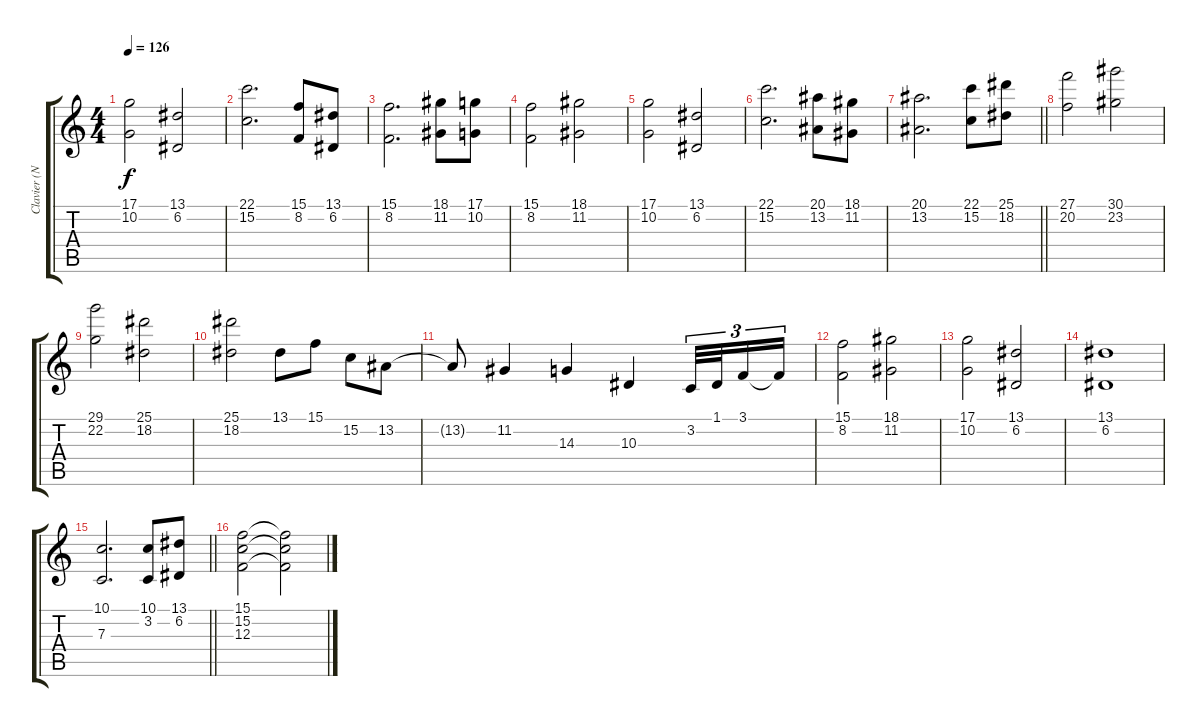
\track ("Clavier (N Strings)" "Clavier (N") {instrument stringensemble1}
\staff {score tabs}
\tuning (D4 A3 F3 C3 G2 C2) {hide}
\ts (4 4)
\tempo 126
\clef g2
\ks c
(17.1 10.2).2{dy f} (13.1 6.2).2 |
(22.1 15.2).2{d} (15.1 8.2).8 (13.1 6.2).8 |
(15.1 8.2).2{d} (18.1 11.2).8 (17.1 10.2).8 |
(15.1 8.2).2 (18.1 11.2).2 |
(17.1 10.2).2 (13.1 6.2).2 |
(22.1 15.2).2{d} (20.1 13.2).8 (18.1 11.2).8 |
\barLineRight lightlight
(20.1 13.2).2{d} (22.1 15.2).8 (25.1 18.2).8 |
(27.1 20.2).2 (30.1 23.2).2 |
(29.1 22.2).2 (25.1 18.2).2 |
(25.1 18.2).2 13.1.8 15.1.8 15.2.8 13.2.8 |
13.2{t}.8 11.2.4 14.3.4 10.3.4 3.2.32{tu (3 2)} 1.1.32{tu (3 2)} 3.1.16{tu (3 2)} 3.1{t}.16{tu (3 2)} |
(15.1 8.2).2 (18.1 11.2).2 |
(17.1 10.2).2 (13.1 6.2).2 |
(13.1 6.2).1 |
\barLineRight lightlight
(10.1 7.3).2{d} (10.1 3.2).8 (13.1 6.2).8 |
(15.1 15.2 12.3).2 (15.1{t} 15.2{t} 12.3{t}).2{volume 0}
